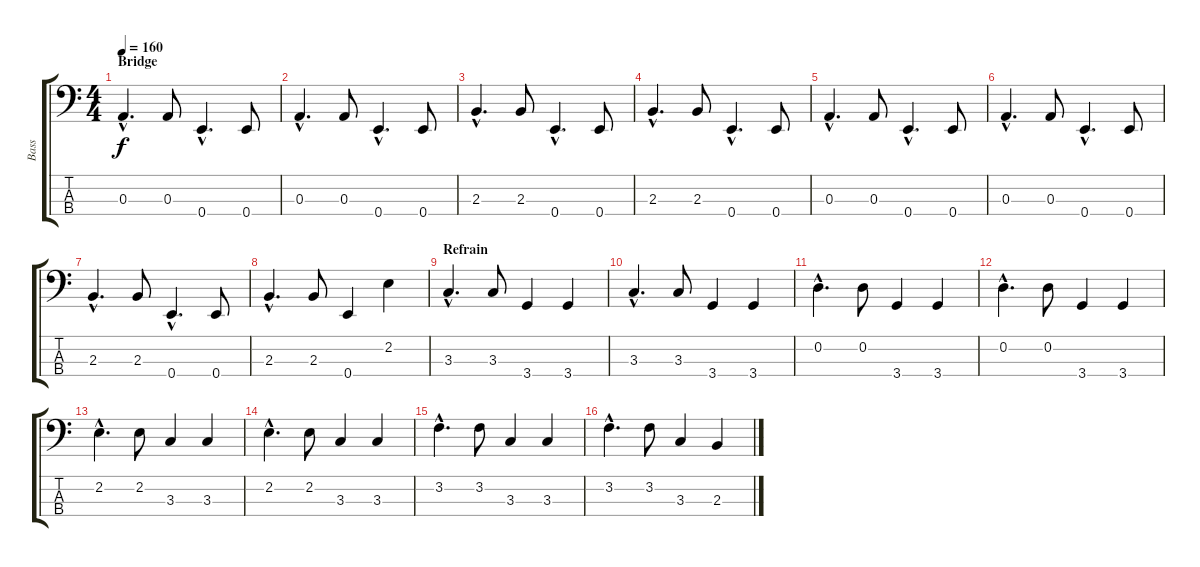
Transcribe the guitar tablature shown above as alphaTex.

\track ("Bass" "Bass") {instrument electricbassfinger}
\staff {score tabs}
\tuning (G2 D2 A1 E1) {hide}
\ts (4 4)
\section ("" "Bridge")
\tempo 160
\clef f4
\ks c
0.3{hac}.4{d dy f} 0.3.8 0.4{hac}.4{d} 0.4.8 |
0.3{hac}.4{d} 0.3.8 0.4{hac}.4{d} 0.4.8 |
2.3{hac}.4{d} 2.3.8 0.4{hac}.4{d} 0.4.8 |
2.3{hac}.4{d} 2.3.8 0.4{hac}.4{d} 0.4.8 |
0.3{hac}.4{d} 0.3.8 0.4{hac}.4{d} 0.4.8 |
0.3{hac}.4{d} 0.3.8 0.4{hac}.4{d} 0.4.8 |
2.3{hac}.4{d} 2.3.8 0.4{hac}.4{d} 0.4.8 |
2.3{hac}.4{d} 2.3.8 0.4.4 2.2.4 |
\section ("" "Refrain")
3.3{hac}.4{d} 3.3.8 3.4.4 3.4.4 |
3.3{hac}.4{d} 3.3.8 3.4.4 3.4.4 |
0.2{hac}.4{d} 0.2.8 3.4.4 3.4.4 |
0.2{hac}.4{d} 0.2.8 3.4.4 3.4.4 |
2.2{hac}.4{d} 2.2.8 3.3.4 3.3.4 |
2.2{hac}.4{d} 2.2.8 3.3.4 3.3.4 |
3.2{hac}.4{d} 3.2.8 3.3.4 3.3.4 |
3.2{hac}.4{d} 3.2.8 3.3.4 2.3.4
